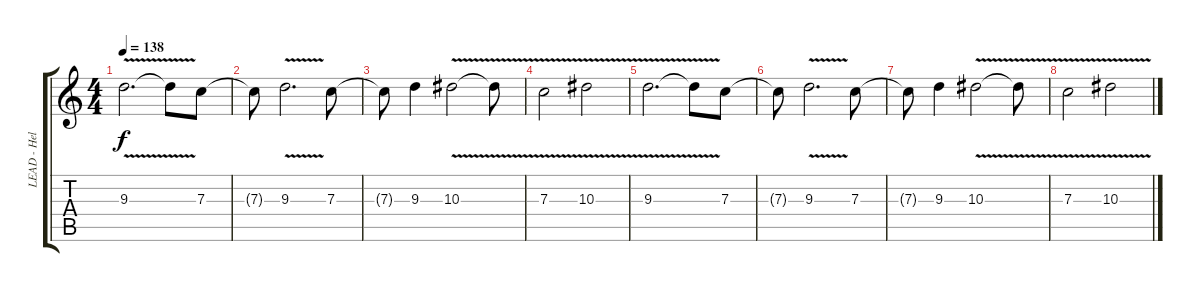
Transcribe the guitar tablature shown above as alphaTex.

\track ("LEAD - Hello I am wrong!!!!" "LEAD - Hel") {instrument overdrivenguitar}
\staff {score tabs}
\tuning (D4 A3 F3 C3 G2 D2) {hide}
\ts (4 4)
\tempo 138
\clef g2
\ks c
9.3{v}.2{d dy f} 9.3{t}.8 7.3.8 |
7.3{t}.8 9.3{v}.2{d} 7.3.8 |
7.3{t}.8 9.3.4 10.3{v}.2 10.3{t}.8 |
7.3{v}.2 10.3{v}.2 |
9.3{v}.2{d} 9.3{t}.8 7.3.8 |
7.3{t}.8 9.3{v}.2{d} 7.3.8 |
7.3{t}.8 9.3.4 10.3{v}.2 10.3{t}.8 |
7.3{v}.2 10.3{v}.2
